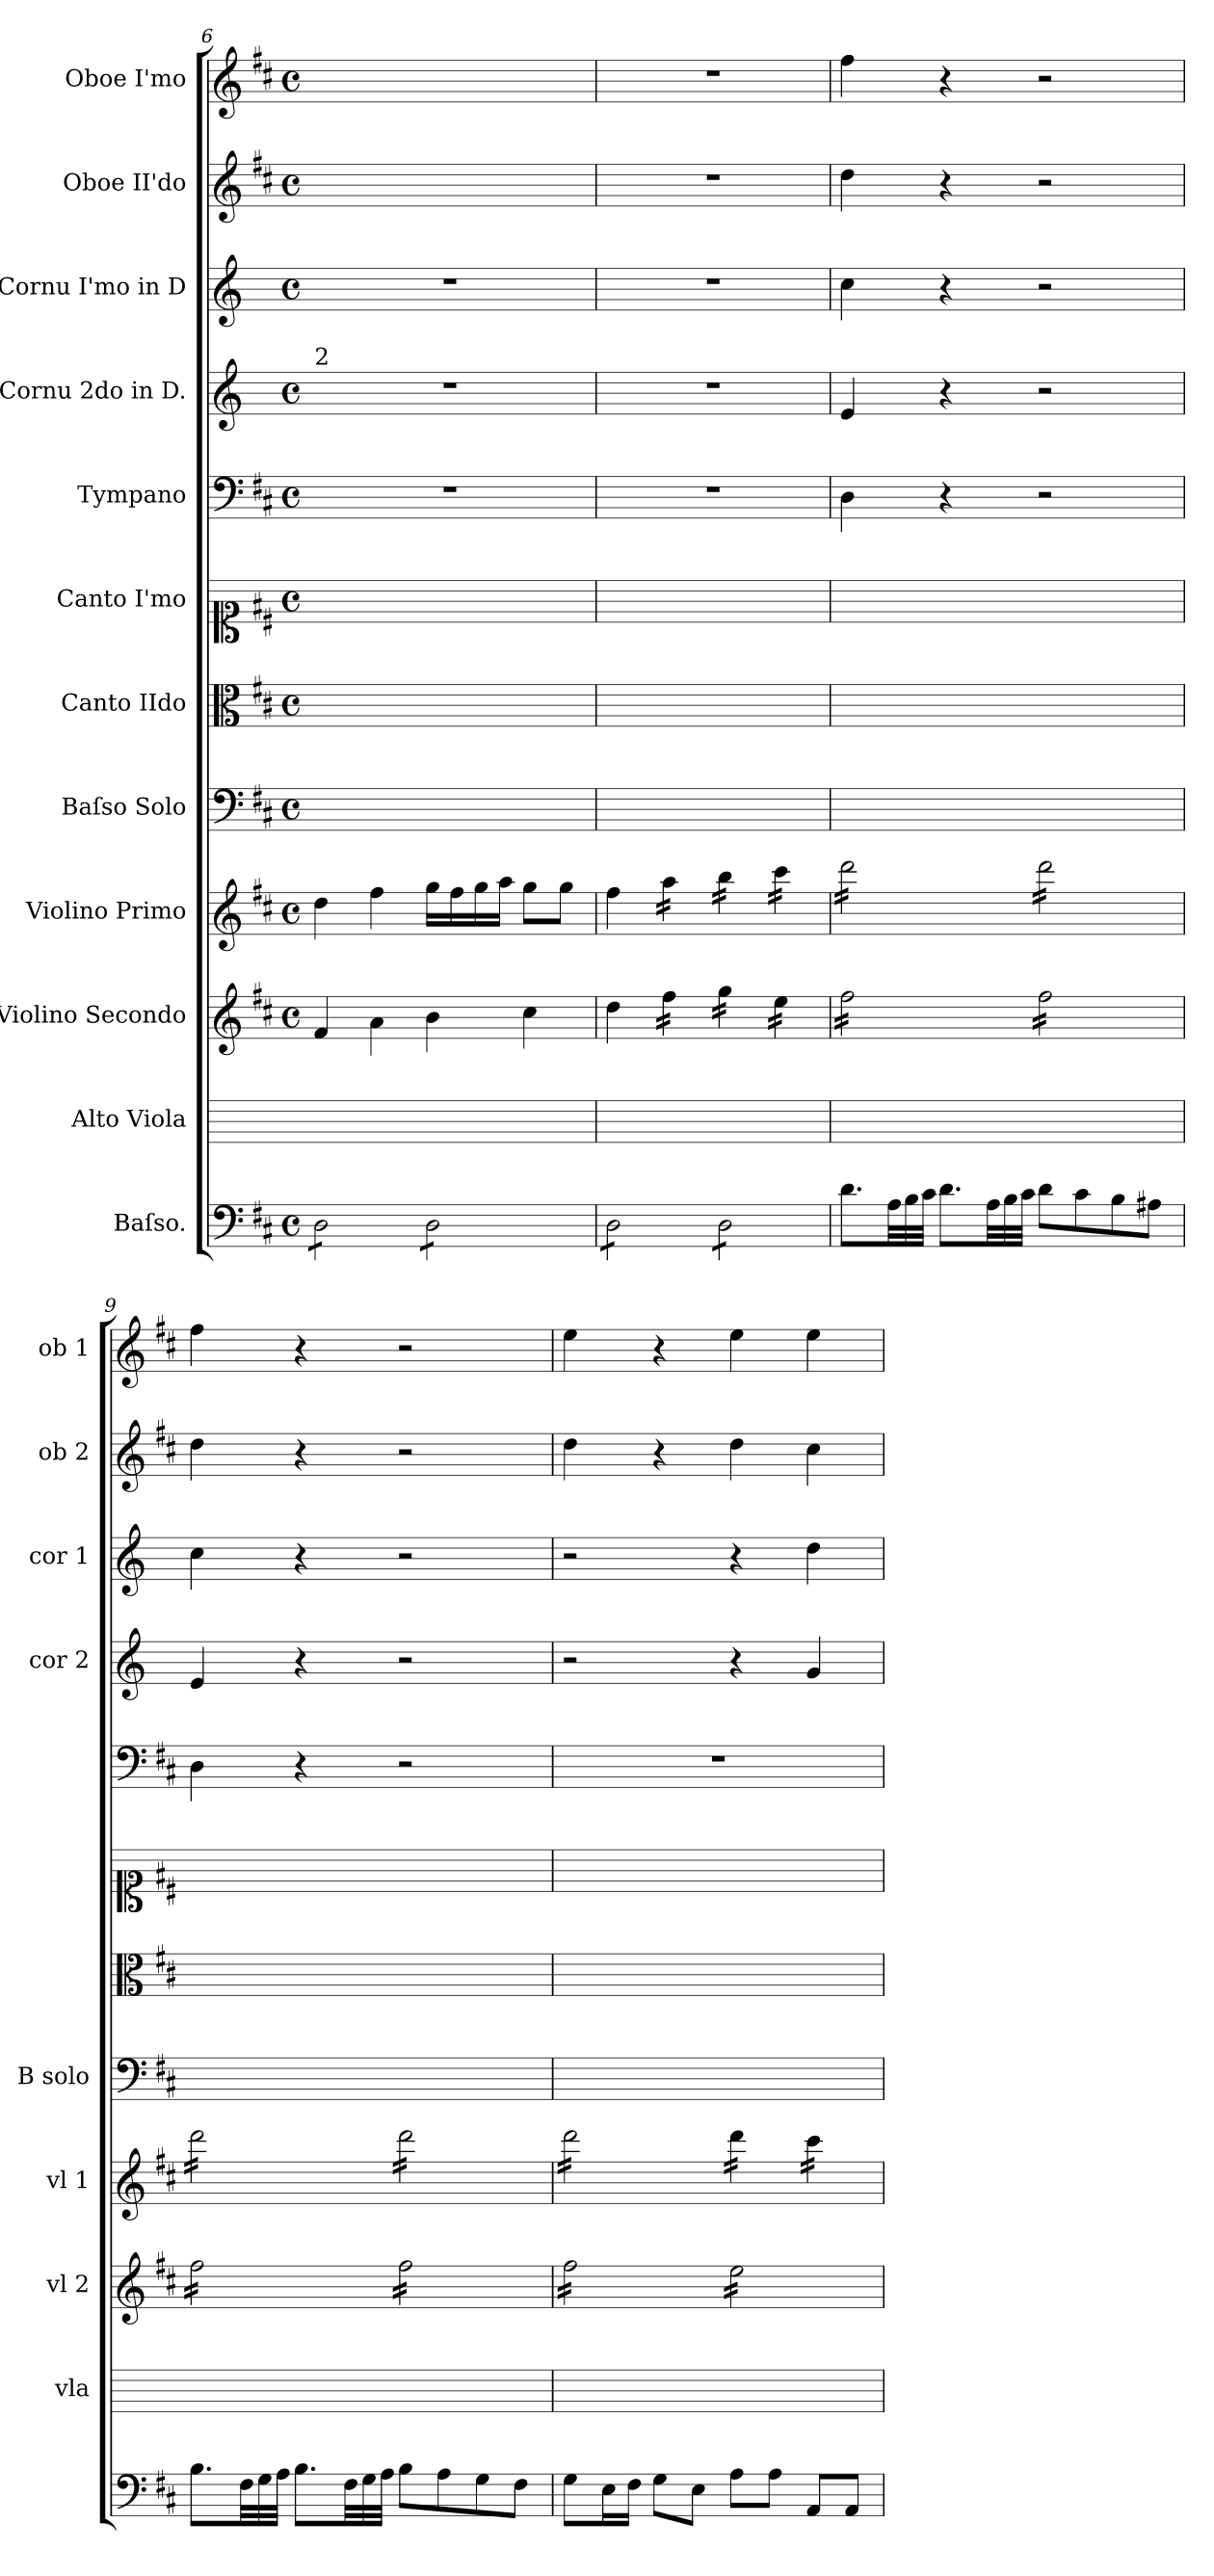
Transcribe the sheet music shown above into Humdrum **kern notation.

**kern	**kern	**kern	**dynam	**kern	**dynam	**kern	**kern	**kern	**kern	**kern	**kern	**kern	**kern
*part12	*part11	*part10	*part10	*part9	*part9	*part8	*part7	*part6	*part5	*part4	*part3	*part2	*part1
*staff12	*staff11	*staff10	*staff10	*staff9	*staff9	*staff8	*staff7	*staff6	*staff5	*staff4	*staff3	*staff2	*staff1
*I"Baſso.	*I"Alto Viola	*I"Violino Secondo	*	*I"Violino Primo	*	*I"Baſso Solo	*I"Canto IIdo	*I"Canto I'mo	*I"Tympano	*I"Cornu 2do in D.	*I"Cornu I'mo in D	*I"Oboe II'do	*I"Oboe I'mo
*	*I'vla	*I'vl 2	*	*I'vl 1	*	*I'B solo	*	*	*	*I'cor 2	*I'cor 1	*I'ob 2	*I'ob 1
*clefF4	*	*clefG2	*	*clefG2	*	*clefF4	*clefC3	*clefC1	*clefF4	*clefG2	*clefG2	*clefG2	*clefG2
*	*	*	*	*	*	*	*	*	*	*ITrd6c10	*ITrd6c10	*	*
*k[f#c#]	*	*k[f#c#]	*	*k[f#c#]	*	*k[f#c#]	*k[f#c#]	*k[f#c#]	*k[f#c#]	*k[f#c#]	*k[f#c#]	*k[f#c#]	*k[f#c#]
*D:	*	*D:	*	*D:	*	*D:	*D:	*D:	*D:	*	*	*D:	*D:
*M4/4	*	*M4/4	*	*M4/4	*	*M4/4	*M4/4	*M4/4	*M4/4	*M4/4	*M4/4	*M4/4	*M4/4
*met(c)	*	*met(c)	*	*met(c)	*	*met(c)	*met(c)	*met(c)	*met(c)	*met(c)	*met(c)	*met(c)	*met(c)
=6	=6	=6	=6	=6	=6	=6	=6	=6	=6	=6	=6	=6	=6
!	!	!	!	!	!	!	!	!	!	!LO:TX:a:t=2	!	!	!
*tremolo	*	*	*	*	*	*	*	*	*	*	*	*	*
8D\L	1ryy	4f#/	.	4dd\	.	1ryy	1ryy	1ryy	1r	1r	1r	1ryy	1ryy
8D\	.	.	.	.	.	.	.	.	.	.	.	.	.
8D\	.	4a\	.	4ff#\	.	.	.	.	.	.	.	.	.
8D\J	.	.	.	.	.	.	.	.	.	.	.	.	.
8D\L	.	4b\	.	16gg\LL	.	.	.	.	.	.	.	.	.
.	.	.	.	16ff#\	.	.	.	.	.	.	.	.	.
8D\	.	.	.	16gg\	.	.	.	.	.	.	.	.	.
.	.	.	.	16aa\JJ	.	.	.	.	.	.	.	.	.
8D\	.	4cc#\	.	8gg\L	.	.	.	.	.	.	.	.	.
8D\J	.	.	.	8gg\J	.	.	.	.	.	.	.	.	.
=7	=7	=7	=7	=7	=7	=7	=7	=7	=7	=7	=7	=7	=7
8D\L	1ryy	4dd\	.	4ff#\	.	1ryy	1ryy	1ryy	1r	1r	1r	1r	1r
8D\	.	.	.	.	.	.	.	.	.	.	.	.	.
*	*	*tremolo	*	*	*	*	*	*	*	*	*	*	*
*	*	*	*	*tremolo	*	*	*	*	*	*	*	*	*
8D\	.	16ff#\LL	.	16aa\LL	.	.	.	.	.	.	.	.	.
.	.	16ff#\	.	16aa\	.	.	.	.	.	.	.	.	.
8D\J	.	16ff#\	.	16aa\	.	.	.	.	.	.	.	.	.
.	.	16ff#\JJ	.	16aa\JJ	.	.	.	.	.	.	.	.	.
8D\L	.	16gg\LL	.	16bb\LL	.	.	.	.	.	.	.	.	.
.	.	16gg\	.	16bb\	.	.	.	.	.	.	.	.	.
8D\	.	16gg\	.	16bb\	.	.	.	.	.	.	.	.	.
.	.	16gg\JJ	.	16bb\JJ	.	.	.	.	.	.	.	.	.
8D\	.	16ee\LL	.	16ccc#\LL	.	.	.	.	.	.	.	.	.
.	.	16ee\	.	16ccc#\	.	.	.	.	.	.	.	.	.
8D\J	.	16ee\	.	16ccc#\	.	.	.	.	.	.	.	.	.
*Xtremolo	*	*	*	*	*	*	*	*	*	*	*	*	*
.	.	16ee\JJ	.	16ccc#\JJ	.	.	.	.	.	.	.	.	.
=8	=8	=8	=8	=8	=8	=8	=8	=8	=8	=8	=8	=8	=8
8.d\L	1ryy	16ff#\LL	fortiſ	16ddd\LL	f&colon;	1ryy	1ryy	1ryy	4D\	4F#/	4d\	4dd\	4ff#\
.	.	16ff#\	.	16ddd\	.	.	.	.	.	.	.	.	.
.	.	16ff#\	.	16ddd\	.	.	.	.	.	.	.	.	.
*Xtuplet	*	*	*	*	*	*	*	*	*	*	*	*	*
48A\LL	.	16ff#\	.	16ddd\	.	.	.	.	.	.	.	.	.
48B\	.	.	.	.	.	.	.	.	.	.	.	.	.
48c#\JJJ	.	.	.	.	.	.	.	.	.	.	.	.	.
8.d\L	.	16ff#\	.	16ddd\	.	.	.	.	4r	4r	4r	4r	4r
.	.	16ff#\	.	16ddd\	.	.	.	.	.	.	.	.	.
.	.	16ff#\	.	16ddd\	.	.	.	.	.	.	.	.	.
48A\LL	.	16ff#\JJ	.	16ddd\JJ	.	.	.	.	.	.	.	.	.
48B\	.	.	.	.	.	.	.	.	.	.	.	.	.
48c#\JJJ	.	.	.	.	.	.	.	.	.	.	.	.	.
8d\L	.	16ff#\LL	.	16ddd\LL	.	.	.	.	2r	2r	2r	2r	2r
.	.	16ff#\	.	16ddd\	.	.	.	.	.	.	.	.	.
8c#\	.	16ff#\	.	16ddd\	.	.	.	.	.	.	.	.	.
.	.	16ff#\	.	16ddd\	.	.	.	.	.	.	.	.	.
8B\	.	16ff#\	.	16ddd\	.	.	.	.	.	.	.	.	.
.	.	16ff#\	.	16ddd\	.	.	.	.	.	.	.	.	.
8A#X\J	.	16ff#\	.	16ddd\	.	.	.	.	.	.	.	.	.
.	.	16ff#\JJ	.	16ddd\JJ	.	.	.	.	.	.	.	.	.
=9	=9	=9	=9	=9	=9	=9	=9	=9	=9	=9	=9	=9	=9
8.B\L	1ryy	16ff#\LL	.	16ddd\LL	.	1ryy	1ryy	1ryy	4D\	4F#/	4d\	4dd\	4ff#\
.	.	16ff#\	.	16ddd\	.	.	.	.	.	.	.	.	.
.	.	16ff#\	.	16ddd\	.	.	.	.	.	.	.	.	.
48F#\LL	.	16ff#\	.	16ddd\	.	.	.	.	.	.	.	.	.
48G\	.	.	.	.	.	.	.	.	.	.	.	.	.
48A\JJJ	.	.	.	.	.	.	.	.	.	.	.	.	.
8.B\L	.	16ff#\	.	16ddd\	.	.	.	.	4r	4r	4r	4r	4r
.	.	16ff#\	.	16ddd\	.	.	.	.	.	.	.	.	.
.	.	16ff#\	.	16ddd\	.	.	.	.	.	.	.	.	.
48F#\LL	.	16ff#\JJ	.	16ddd\JJ	.	.	.	.	.	.	.	.	.
48G\	.	.	.	.	.	.	.	.	.	.	.	.	.
48A\JJJ	.	.	.	.	.	.	.	.	.	.	.	.	.
8B\L	.	16ff#\LL	.	16ddd\LL	.	.	.	.	2r	2r	2r	2r	2r
.	.	16ff#\	.	16ddd\	.	.	.	.	.	.	.	.	.
8A\	.	16ff#\	.	16ddd\	.	.	.	.	.	.	.	.	.
.	.	16ff#\	.	16ddd\	.	.	.	.	.	.	.	.	.
8G\	.	16ff#\	.	16ddd\	.	.	.	.	.	.	.	.	.
.	.	16ff#\	.	16ddd\	.	.	.	.	.	.	.	.	.
8F#\J	.	16ff#\	.	16ddd\	.	.	.	.	.	.	.	.	.
.	.	16ff#\JJ	.	16ddd\JJ	.	.	.	.	.	.	.	.	.
=10	=10	=10	=10	=10	=10	=10	=10	=10	=10	=10	=10	=10	=10
8G\L	1ryy	16ff#\LL	.	16ddd\LL	.	1ryy	1ryy	1ryy	1r	2r	2r	4dd\	4ee\
.	.	16ff#\	.	16ddd\	.	.	.	.	.	.	.	.	.
16E\L	.	16ff#\	.	16ddd\	.	.	.	.	.	.	.	.	.
16F#\JJ	.	16ff#\	.	16ddd\	.	.	.	.	.	.	.	.	.
8G\L	.	16ff#\	.	16ddd\	.	.	.	.	.	.	.	4r	4r
.	.	16ff#\	.	16ddd\	.	.	.	.	.	.	.	.	.
8E\J	.	16ff#\	.	16ddd\	.	.	.	.	.	.	.	.	.
.	.	16ff#\JJ	.	16ddd\JJ	.	.	.	.	.	.	.	.	.
8A\L	.	16ee\LL	.	16ddd\LL	.	.	.	.	.	4r	4r	4dd\	4ee\
.	.	16ee\	.	16ddd\	.	.	.	.	.	.	.	.	.
8A\J	.	16ee\	.	16ddd\	.	.	.	.	.	.	.	.	.
.	.	16ee\	.	16ddd\JJ	.	.	.	.	.	.	.	.	.
8AA/L	.	16ee\	.	16ccc#\LL	.	.	.	.	.	4A/	4e\	4cc#\	4ee\
.	.	16ee\	.	16ccc#\	.	.	.	.	.	.	.	.	.
8AA/J	.	16ee\	.	16ccc#\	.	.	.	.	.	.	.	.	.
.	.	16ee\JJ	.	16ccc#\JJ	.	.	.	.	.	.	.	.	.
*	*	*	*	*Xtremolo	*	*	*	*	*	*	*	*	*
*	*	*Xtremolo	*	*	*	*	*	*	*	*	*	*	*
=	=	=	=	=	=	=	=	=	=	=	=	=	=
*-	*-	*-	*-	*-	*-	*-	*-	*-	*-	*-	*-	*-	*-
